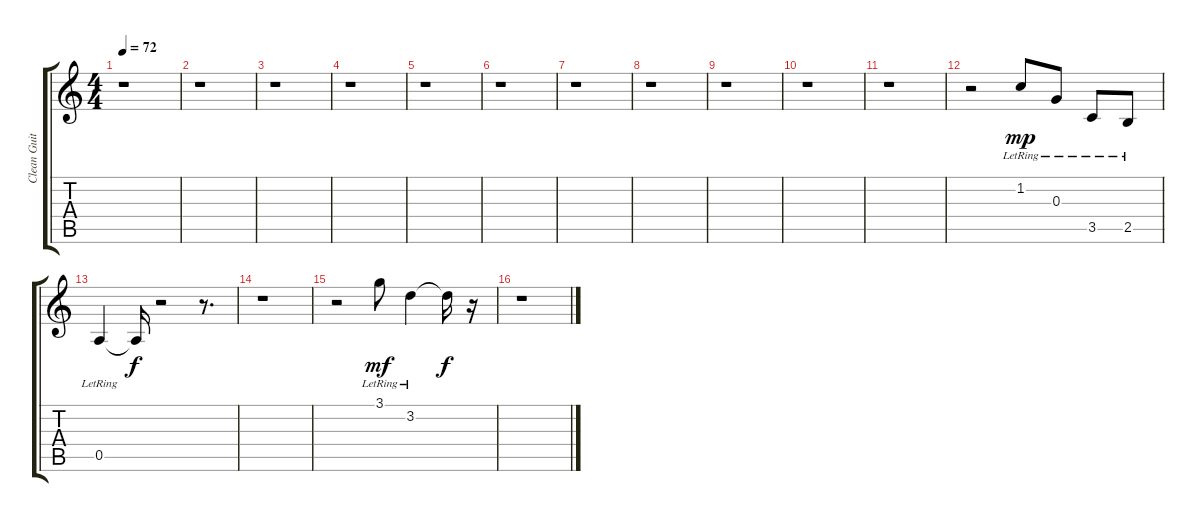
\track ("Clean Guitar (May)" "Clean Guit") {instrument electricguitarclean}
\staff {score tabs}
\tuning (E4 B3 G3 D3 A2 E2) {hide}
\ts (4 4)
\tempo 72
\clef g2
\ks c
r.1{dy mp} |
r.1 |
r.1 |
r.1 |
r.1 |
r.1 |
r.1 |
r.1 |
r.1 |
r.1 |
r.1 |
r.2 1.2{lr}.8 0.3{lr}.8 3.5{lr}.8 2.5{lr}.8 |
0.5{lr}.4 0.5{t}.16{dy f} r.2 r.8{d} |
r.1 |
r.2 3.1{lr}.8{dy mf} 3.2{lr}.4 3.2{t}.16{dy f} r.16 |
r.1
